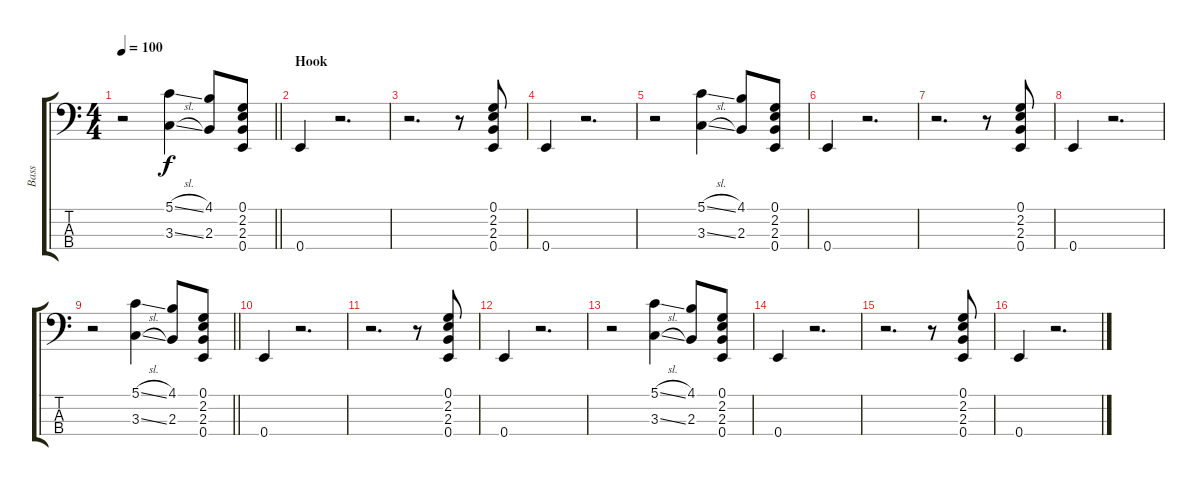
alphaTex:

\track ("Bass" "Bass") {instrument electricbassfinger}
\staff {score tabs}
\tuning (G2 D2 A1 E1) {hide}
\ts (4 4)
\tempo 100
\clef f4
\barLineRight lightlight
\ks c
r.2{dy f} (5.1{sl} 3.3{sl}).4 (4.1 2.3).8 (0.1 2.2 2.3 0.4).8 |
\section ("" "Hook")
0.4.4 r.2{d} |
r.2{d} r.8 (0.1 2.2 2.3 0.4).8 |
0.4.4 r.2{d} |
r.2 (5.1{sl} 3.3{sl}).4 (4.1 2.3).8 (0.1 2.2 2.3 0.4).8 |
0.4.4 r.2{d} |
r.2{d} r.8 (0.1 2.2 2.3 0.4).8 |
0.4.4 r.2{d} |
\barLineRight lightlight
r.2 (5.1{sl} 3.3{sl}).4 (4.1 2.3).8 (0.1 2.2 2.3 0.4).8 |
0.4.4 r.2{d} |
r.2{d} r.8 (0.1 2.2 2.3 0.4).8 |
0.4.4 r.2{d} |
r.2 (5.1{sl} 3.3{sl}).4 (4.1 2.3).8 (0.1 2.2 2.3 0.4).8 |
0.4.4 r.2{d} |
r.2{d} r.8 (0.1 2.2 2.3 0.4).8 |
0.4.4 r.2{d}
